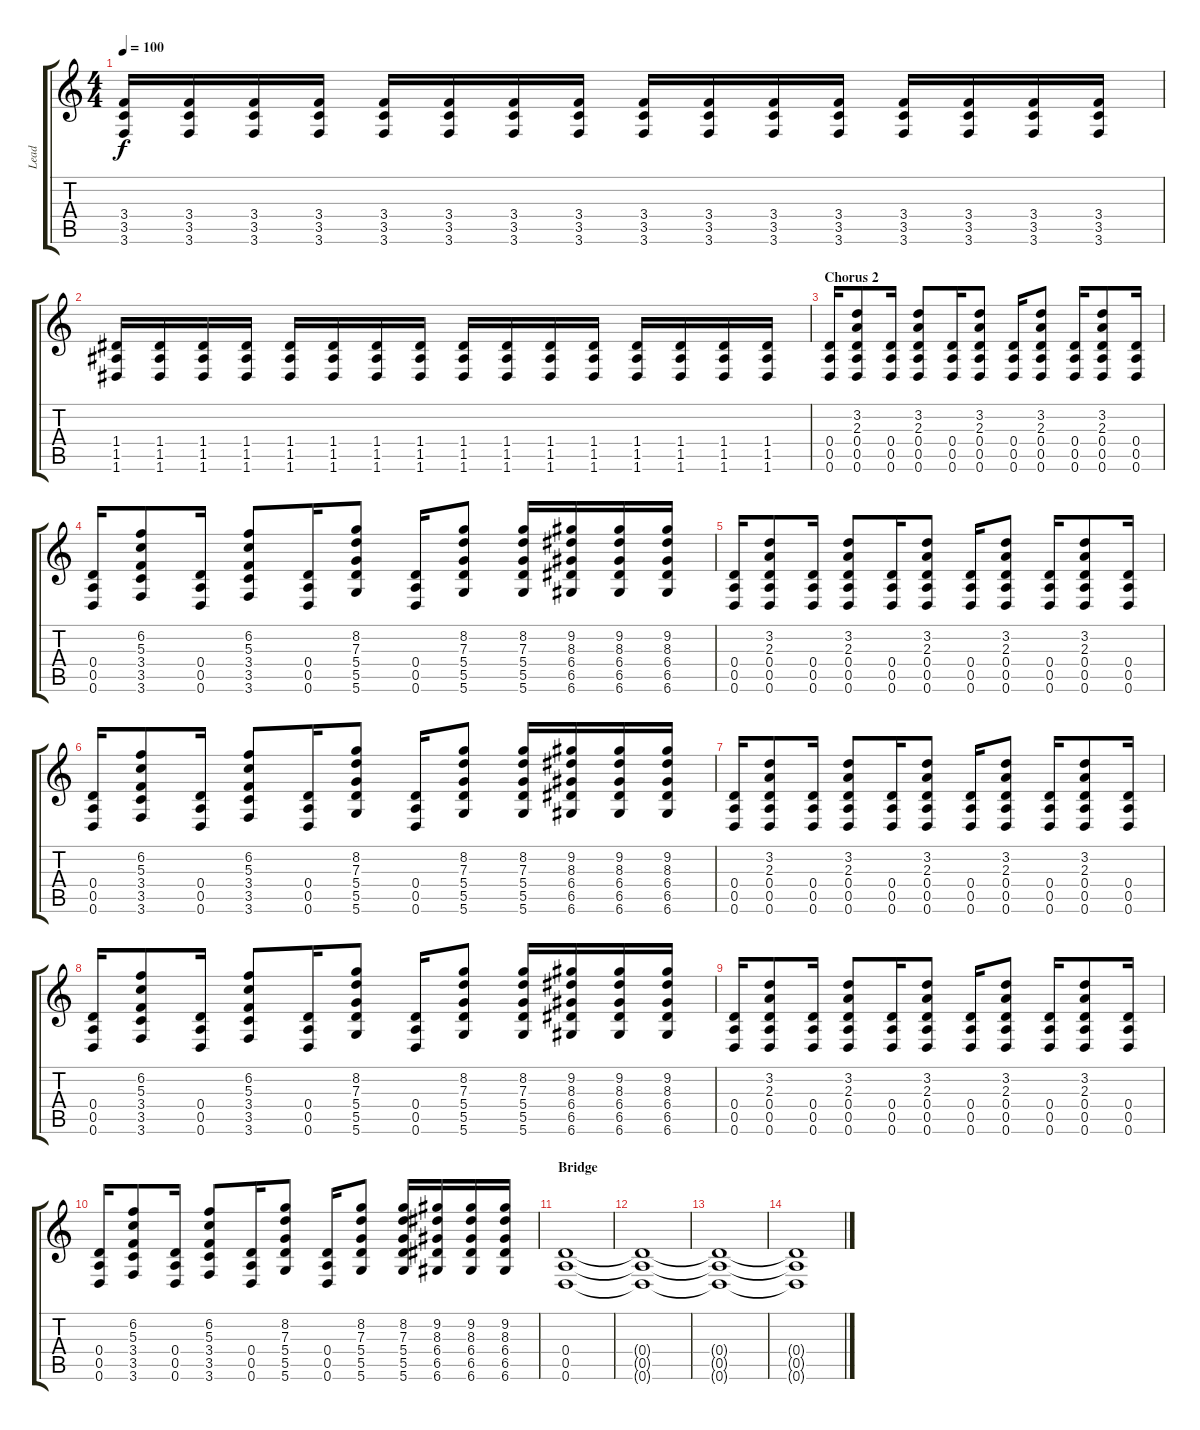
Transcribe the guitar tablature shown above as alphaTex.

\track ("Lead" "Lead") {instrument overdrivenguitar}
\staff {score tabs}
\tuning (E4 B3 G3 D3 A2 D2) {hide}
\ts (4 4)
\tempo 100
\clef g2
\ks c
(3.4 3.5 3.6).16{dy f} (3.4 3.5 3.6).16 (3.4 3.5 3.6).16 (3.4 3.5 3.6).16 (3.4 3.5 3.6).16 (3.4 3.5 3.6).16 (3.4 3.5 3.6).16 (3.4 3.5 3.6).16 (3.4 3.5 3.6).16 (3.4 3.5 3.6).16 (3.4 3.5 3.6).16 (3.4 3.5 3.6).16 (3.4 3.5 3.6).16 (3.4 3.5 3.6).16 (3.4 3.5 3.6).16 (3.4 3.5 3.6).16 |
(1.4 1.5 1.6).16 (1.4 1.5 1.6).16 (1.4 1.5 1.6).16 (1.4 1.5 1.6).16 (1.4 1.5 1.6).16 (1.4 1.5 1.6).16 (1.4 1.5 1.6).16 (1.4 1.5 1.6).16 (1.4 1.5 1.6).16 (1.4 1.5 1.6).16 (1.4 1.5 1.6).16 (1.4 1.5 1.6).16 (1.4 1.5 1.6).16 (1.4 1.5 1.6).16 (1.4 1.5 1.6).16 (1.4 1.5 1.6).16 |
\section ("" "Chorus 2")
(0.4 0.5 0.6).16 (3.2 2.3 0.4 0.5 0.6).8 (0.4 0.5 0.6).16 (3.2 2.3 0.4 0.5 0.6).8 (0.4 0.5 0.6).16 (3.2 2.3 0.4 0.5 0.6).8 (0.4 0.5 0.6).16 (3.2 2.3 0.4 0.5 0.6).8 (0.4 0.5 0.6).16 (3.2 2.3 0.4 0.5 0.6).8 (0.4 0.5 0.6).16 |
(0.4 0.5 0.6).16 (6.2 5.3 3.4 3.5 3.6).8 (0.4 0.5 0.6).16 (6.2 5.3 3.4 3.5 3.6).8 (0.4 0.5 0.6).16 (8.2 7.3 5.4 5.5 5.6).8 (0.4 0.5 0.6).16 (8.2 7.3 5.4 5.5 5.6).8 (8.2 7.3 5.4 5.5 5.6).16 (9.2 8.3 6.4 6.5 6.6).16 (9.2 8.3 6.4 6.5 6.6).16 (9.2 8.3 6.4 6.5 6.6).16 |
(0.4 0.5 0.6).16 (3.2 2.3 0.4 0.5 0.6).8 (0.4 0.5 0.6).16 (3.2 2.3 0.4 0.5 0.6).8 (0.4 0.5 0.6).16 (3.2 2.3 0.4 0.5 0.6).8 (0.4 0.5 0.6).16 (3.2 2.3 0.4 0.5 0.6).8 (0.4 0.5 0.6).16 (3.2 2.3 0.4 0.5 0.6).8 (0.4 0.5 0.6).16 |
(0.4 0.5 0.6).16 (6.2 5.3 3.4 3.5 3.6).8 (0.4 0.5 0.6).16 (6.2 5.3 3.4 3.5 3.6).8 (0.4 0.5 0.6).16 (8.2 7.3 5.4 5.5 5.6).8 (0.4 0.5 0.6).16 (8.2 7.3 5.4 5.5 5.6).8 (8.2 7.3 5.4 5.5 5.6).16 (9.2 8.3 6.4 6.5 6.6).16 (9.2 8.3 6.4 6.5 6.6).16 (9.2 8.3 6.4 6.5 6.6).16 |
(0.4 0.5 0.6).16 (3.2 2.3 0.4 0.5 0.6).8 (0.4 0.5 0.6).16 (3.2 2.3 0.4 0.5 0.6).8 (0.4 0.5 0.6).16 (3.2 2.3 0.4 0.5 0.6).8 (0.4 0.5 0.6).16 (3.2 2.3 0.4 0.5 0.6).8 (0.4 0.5 0.6).16 (3.2 2.3 0.4 0.5 0.6).8 (0.4 0.5 0.6).16 |
(0.4 0.5 0.6).16 (6.2 5.3 3.4 3.5 3.6).8 (0.4 0.5 0.6).16 (6.2 5.3 3.4 3.5 3.6).8 (0.4 0.5 0.6).16 (8.2 7.3 5.4 5.5 5.6).8 (0.4 0.5 0.6).16 (8.2 7.3 5.4 5.5 5.6).8 (8.2 7.3 5.4 5.5 5.6).16 (9.2 8.3 6.4 6.5 6.6).16 (9.2 8.3 6.4 6.5 6.6).16 (9.2 8.3 6.4 6.5 6.6).16 |
(0.4 0.5 0.6).16 (3.2 2.3 0.4 0.5 0.6).8 (0.4 0.5 0.6).16 (3.2 2.3 0.4 0.5 0.6).8 (0.4 0.5 0.6).16 (3.2 2.3 0.4 0.5 0.6).8 (0.4 0.5 0.6).16 (3.2 2.3 0.4 0.5 0.6).8 (0.4 0.5 0.6).16 (3.2 2.3 0.4 0.5 0.6).8 (0.4 0.5 0.6).16 |
(0.4 0.5 0.6).16 (6.2 5.3 3.4 3.5 3.6).8 (0.4 0.5 0.6).16 (6.2 5.3 3.4 3.5 3.6).8 (0.4 0.5 0.6).16 (8.2 7.3 5.4 5.5 5.6).8 (0.4 0.5 0.6).16 (8.2 7.3 5.4 5.5 5.6).8 (8.2 7.3 5.4 5.5 5.6).16 (9.2 8.3 6.4 6.5 6.6).16 (9.2 8.3 6.4 6.5 6.6).16 (9.2 8.3 6.4 6.5 6.6).16 |
\section ("" "Bridge")
(0.4 0.5 0.6).1 |
(0.4{t} 0.5{t} 0.6{t}).1 |
(0.4{t} 0.5{t} 0.6{t}).1 |
(0.4{t} 0.5{t} 0.6{t}).1
